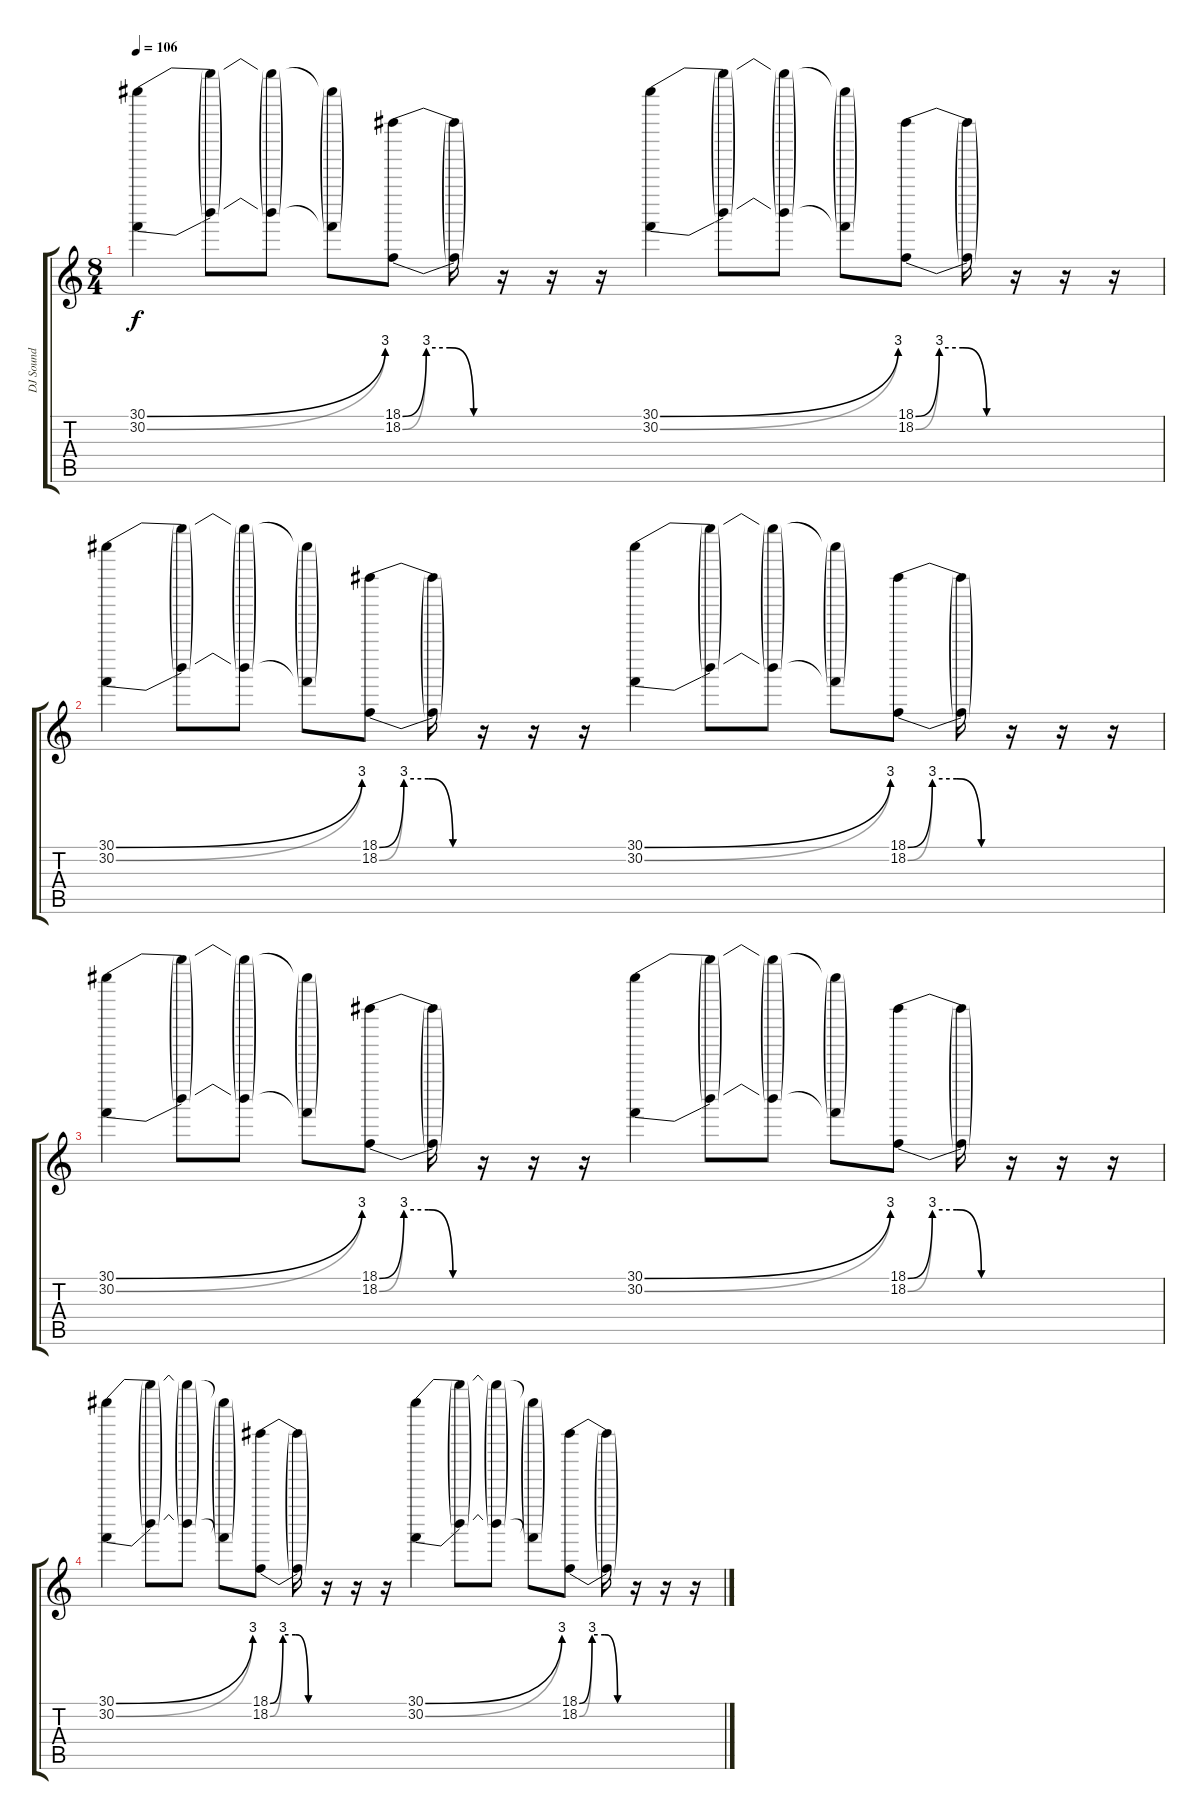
\track ("DJ Sound" "DJ Sound") {instrument applause}
\staff {score tabs}
\tuning (E8 B3 G3 D3 A2 E2) {hide}
\ts (8 4)
\tempo 106
\clef g2
\ks c
(30.1{be (bend 0 0 60 12)} 30.2{be (bend 0 0 60 12)}).4{dy f volume 6 instrument applause} (30.1{t} 30.2{t}).8 (30.1{t} 30.2{t}).8 (30.1{t} 30.2{t}).8 (18.1{be (custom 0 0 15 12 30 12 45 0 60 0)} 18.2{be (custom 0 0 15 12 30 12 45 0 60 0)}).8 (18.1{t} 18.2{t}).16 r.16 r.16 r.16 (30.1{be (bend 0 0 60 12)} 30.2{be (bend 0 0 60 12)}).4 (30.1{t} 30.2{t}).8 (30.1{t} 30.2{t}).8 (30.1{t} 30.2{t}).8 (18.1{be (custom 0 0 15 12 30 12 45 0 60 0)} 18.2{be (custom 0 0 15 12 30 12 45 0 60 0)}).8 (18.1{t} 18.2{t}).16 r.16 r.16 r.16 |
(30.1{be (bend 0 0 60 12)} 30.2{be (bend 0 0 60 12)}).4{volume 6 instrument applause} (30.1{t} 30.2{t}).8 (30.1{t} 30.2{t}).8 (30.1{t} 30.2{t}).8 (18.1{be (custom 0 0 15 12 30 12 45 0 60 0)} 18.2{be (custom 0 0 15 12 30 12 45 0 60 0)}).8 (18.1{t} 18.2{t}).16 r.16 r.16 r.16 (30.1{be (bend 0 0 60 12)} 30.2{be (bend 0 0 60 12)}).4 (30.1{t} 30.2{t}).8 (30.1{t} 30.2{t}).8 (30.1{t} 30.2{t}).8 (18.1{be (custom 0 0 15 12 30 12 45 0 60 0)} 18.2{be (custom 0 0 15 12 30 12 45 0 60 0)}).8 (18.1{t} 18.2{t}).16 r.16 r.16 r.16 |
(30.1{be (bend 0 0 60 12)} 30.2{be (bend 0 0 60 12)}).4{volume 6 instrument applause} (30.1{t} 30.2{t}).8 (30.1{t} 30.2{t}).8 (30.1{t} 30.2{t}).8 (18.1{be (custom 0 0 15 12 30 12 45 0 60 0)} 18.2{be (custom 0 0 15 12 30 12 45 0 60 0)}).8 (18.1{t} 18.2{t}).16 r.16 r.16 r.16 (30.1{be (bend 0 0 60 12)} 30.2{be (bend 0 0 60 12)}).4 (30.1{t} 30.2{t}).8 (30.1{t} 30.2{t}).8 (30.1{t} 30.2{t}).8 (18.1{be (custom 0 0 15 12 30 12 45 0 60 0)} 18.2{be (custom 0 0 15 12 30 12 45 0 60 0)}).8 (18.1{t} 18.2{t}).16 r.16 r.16 r.16 |
(30.1{be (bend 0 0 60 12)} 30.2{be (bend 0 0 60 12)}).4{volume 6 instrument applause} (30.1{t} 30.2{t}).8 (30.1{t} 30.2{t}).8 (30.1{t} 30.2{t}).8 (18.1{be (custom 0 0 15 12 30 12 45 0 60 0)} 18.2{be (custom 0 0 15 12 30 12 45 0 60 0)}).8 (18.1{t} 18.2{t}).16 r.16 r.16 r.16 (30.1{be (bend 0 0 60 12)} 30.2{be (bend 0 0 60 12)}).4 (30.1{t} 30.2{t}).8 (30.1{t} 30.2{t}).8 (30.1{t} 30.2{t}).8 (18.1{be (custom 0 0 15 12 30 12 45 0 60 0)} 18.2{be (custom 0 0 15 12 30 12 45 0 60 0)}).8 (18.1{t} 18.2{t}).16 r.16 r.16 r.16
